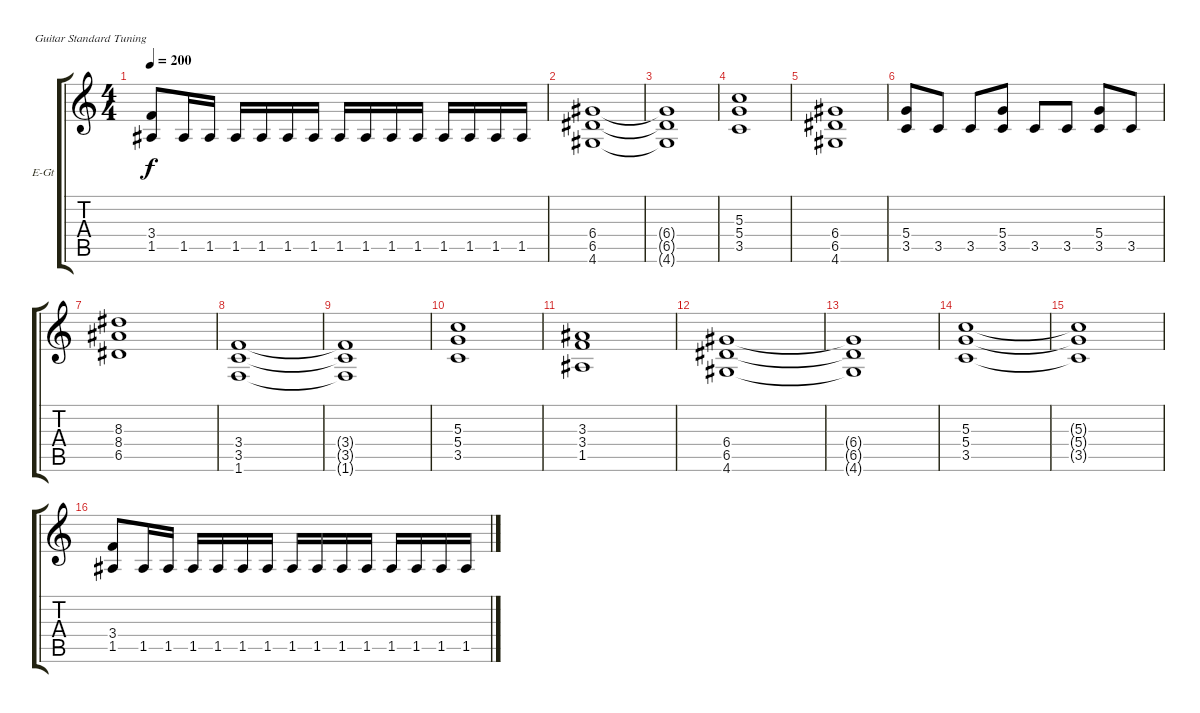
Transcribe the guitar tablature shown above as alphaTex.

\bracketExtendMode groupsimilarinstruments
\firstSystemTrackNameOrientation horizontal
\otherSystemsTrackNameOrientation horizontal
\track ("Guitar 1 " "E-Gt") {instrument overdrivenguitar}
\staff {score tabs}
\tuning (E4 B3 G3 D3 A2 E2)
\ts (4 4)
\tempo 200
\clef g2
\ks aminor
(3.4 1.5).8{dy f} 1.5.16 1.5.16 1.5.16 1.5.16 1.5.16 1.5.16 1.5.16 1.5.16 1.5.16 1.5.16 1.5.16 1.5.16 1.5.16 1.5.16 |
(6.4 6.5 4.6).1 |
(6.4{t} 6.5{t} 4.6{t}).1 |
(5.3 5.4 3.5).1 |
(6.4 6.5 4.6).1 |
(5.4 3.5).8 3.5.8 3.5.8 (5.4 3.5).8 3.5.8 3.5.8 (5.4 3.5).8 3.5.8 |
(8.3 8.4 6.5).1 |
\section ("" "")
(3.4 3.5 1.6).1 |
(3.4{t} 3.5{t} 1.6{t}).1 |
(5.3 5.4 3.5).1 |
(3.3 3.4 1.5).1 |
\section ("" "")
(6.4 6.5 4.6).1 |
(6.4{t} 6.5{t} 4.6{t}).1 |
(5.3 5.4 3.5).1 |
(5.3{t} 5.4{t} 3.5{t}).1 |
(3.4 1.5).8 1.5.16 1.5.16 1.5.16 1.5.16 1.5.16 1.5.16 1.5.16 1.5.16 1.5.16 1.5.16 1.5.16 1.5.16 1.5.16 1.5.16
